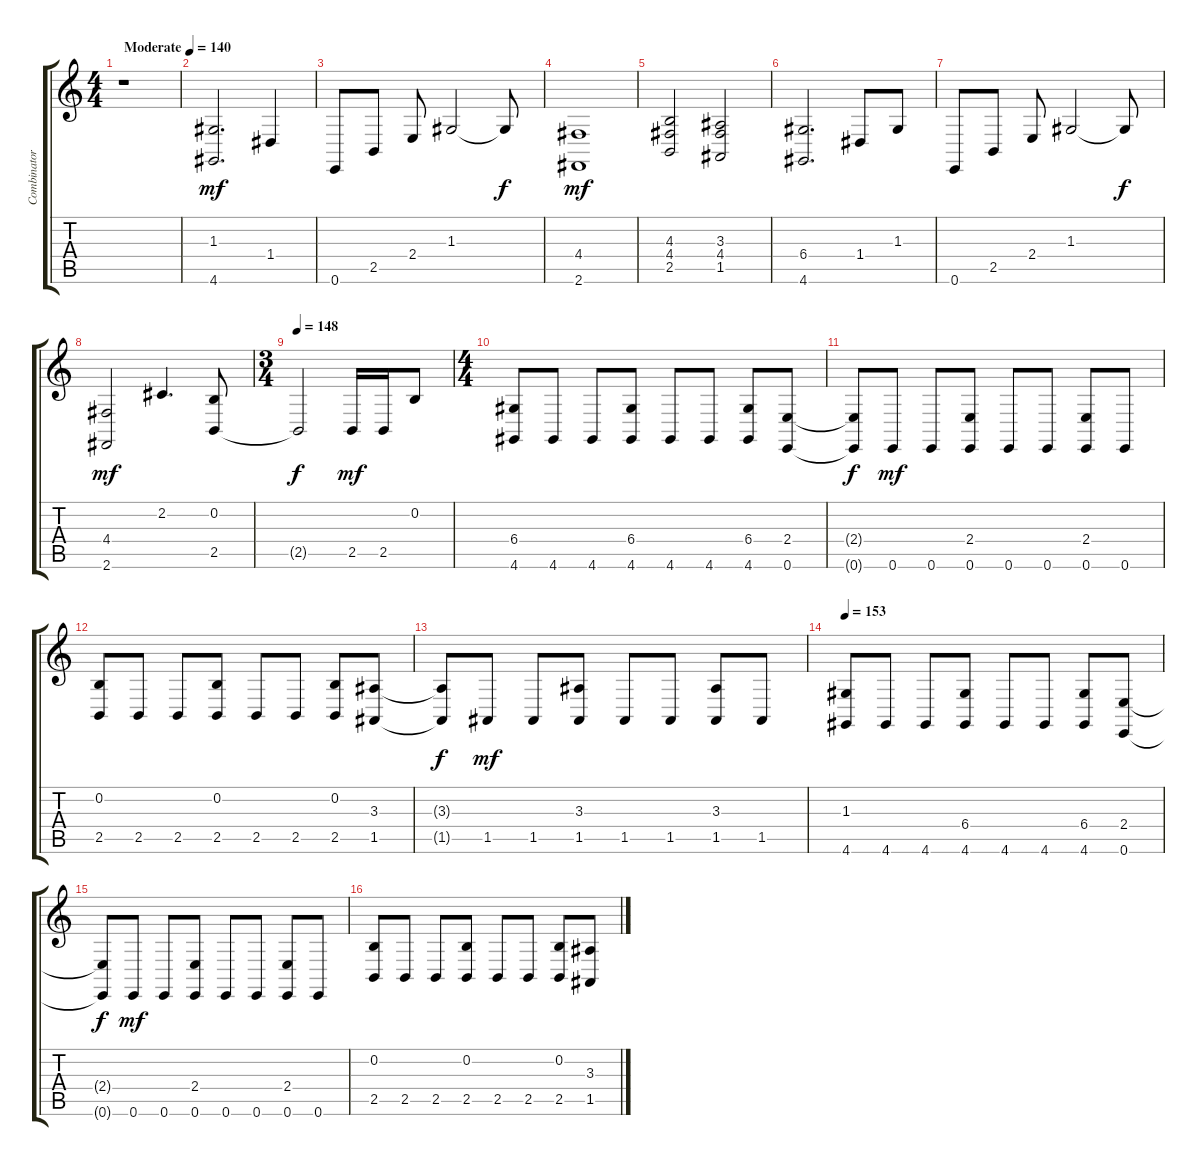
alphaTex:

\track ("Combinator 2" "Combinator") {instrument acousticgrandpiano}
\staff {score tabs}
\tuning (E4 B3 G3 D3 A2 E2) {hide}
\ts (4 4)
\tempo (140 "Moderate")
\clef g2
\ks c
r.1{dy mf instrument acousticgrandpiano} |
(1.3 4.6).2{d} 1.4.4 |
0.6.8 2.5.8 2.4.8 1.3.2 1.3{t}.8{dy f} |
(4.4 2.6).1{dy mf} |
(4.3 4.4 2.5).2 (3.3 4.4 1.5).2 |
(6.4 4.6).2{d} 1.4.8 1.3.8 |
0.6.8 2.5.8 2.4.8 1.3.2 1.3{t}.8{dy f} |
(4.4 2.6).2{dy mf} 2.2.4{d} (0.2 2.5).8 |
\ts (3 4)
\tempo 148
2.5{t}.2{dy f} 2.5.16{dy mf} 2.5.16 0.2.8 |
\ts (4 4)
(6.4 4.6).8 4.6.8 4.6.8 (6.4 4.6).8 4.6.8 4.6.8 (6.4 4.6).8 (2.4 0.6).8 |
(2.4{t} 0.6{t}).8{dy f} 0.6.8{dy mf} 0.6.8 (2.4 0.6).8 0.6.8 0.6.8 (2.4 0.6).8 0.6.8 |
(0.2 2.5).8 2.5.8 2.5.8 (0.2 2.5).8 2.5.8 2.5.8 (0.2 2.5).8 (3.3 1.5).8 |
(3.3{t} 1.5{t}).8{dy f} 1.5.8{dy mf} 1.5.8 (3.3 1.5).8 1.5.8 1.5.8 (3.3 1.5).8 1.5.8 |
\tempo 153
(1.3 4.6).8 4.6.8 4.6.8 (6.4 4.6).8 4.6.8 4.6.8 (6.4 4.6).8 (2.4 0.6).8 |
(2.4{t} 0.6{t}).8{dy f} 0.6.8{dy mf} 0.6.8 (2.4 0.6).8 0.6.8 0.6.8 (2.4 0.6).8 0.6.8 |
(0.2 2.5).8 2.5.8 2.5.8 (0.2 2.5).8 2.5.8 2.5.8 (0.2 2.5).8 (3.3 1.5).8
